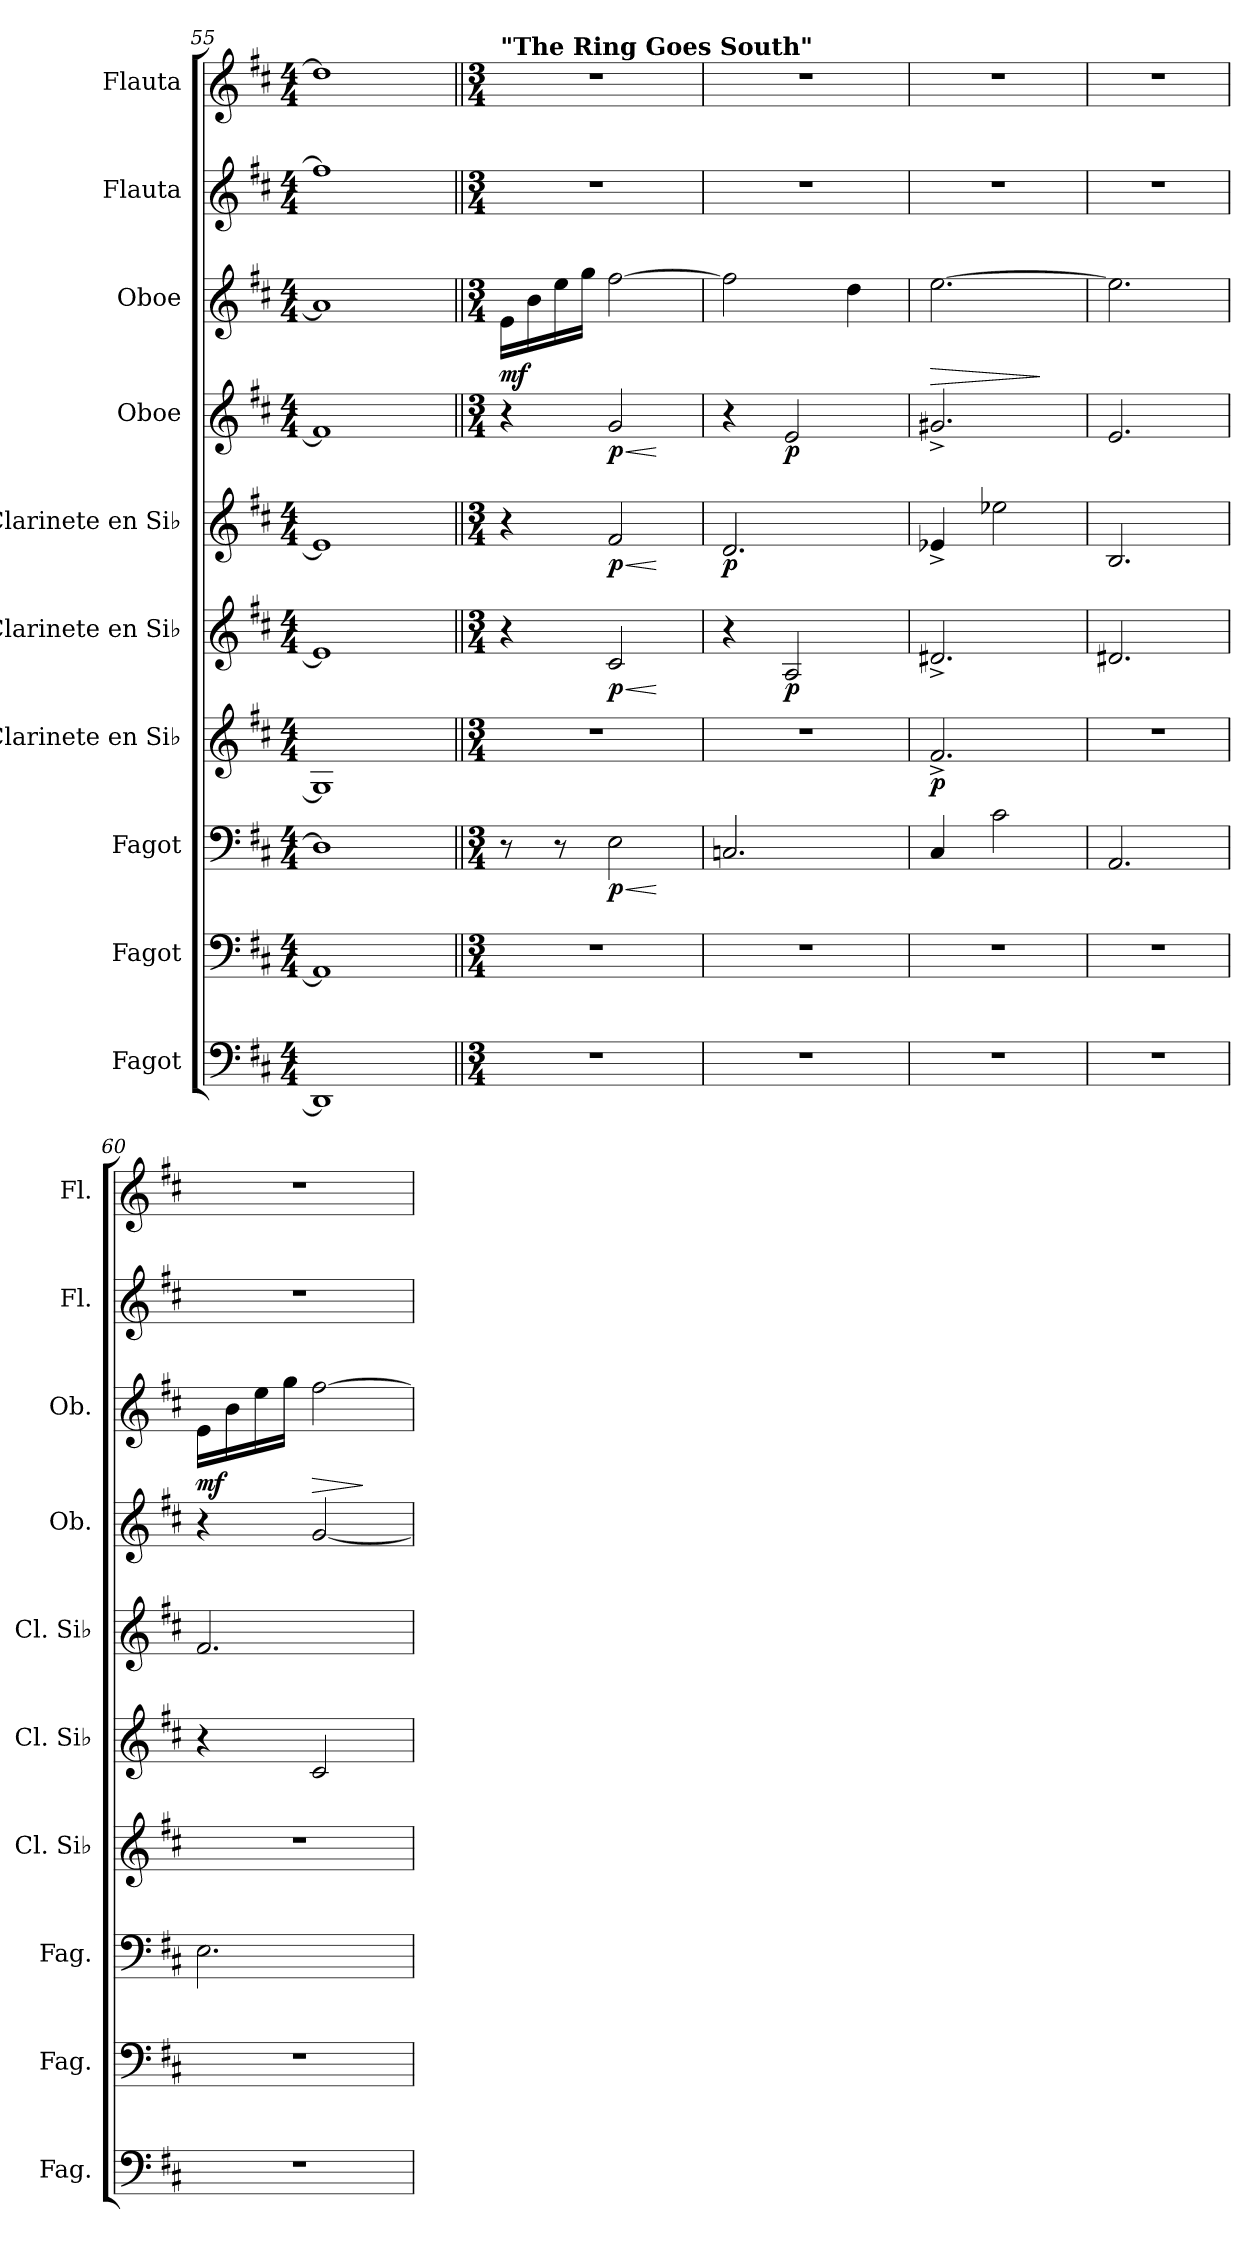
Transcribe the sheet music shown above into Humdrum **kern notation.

**kern	**kern	**kern	**dynam	**kern	**dynam	**kern	**dynam	**kern	**dynam	**kern	**dynam	**kern	**dynam	**kern	**kern
*part10	*part9	*part8	*part8	*part7	*part7	*part6	*part6	*part5	*part5	*part4	*part4	*part3	*part3	*part2	*part1
*staff10	*staff9	*staff8	*staff8	*staff7	*staff7	*staff6	*staff6	*staff5	*staff5	*staff4	*staff4	*staff3	*staff3	*staff2	*staff1
*I"Fagot	*I"Fagot	*I"Fagot	*	*I"Clarinete en Si♭	*	*I"Clarinete en Si♭	*	*I"Clarinete en Si♭	*	*I"Oboe	*	*I"Oboe	*	*I"Flauta	*I"Flauta
*I'Fag.	*I'Fag.	*I'Fag.	*	*I'Cl. Si♭	*	*I'Cl. Si♭	*	*I'Cl. Si♭	*	*I'Ob.	*	*I'Ob.	*	*I'Fl.	*I'Fl.
*clefF4	*clefF4	*clefF4	*	*clefG2	*	*clefG2	*	*clefG2	*	*clefG2	*	*clefG2	*	*clefG2	*clefG2
*	*	*	*	*ITrd1c2	*	*ITrd1c2	*	*ITrd1c2	*	*	*	*	*	*	*
*k[f#c#]	*k[f#c#]	*k[f#c#]	*	*k[]	*	*k[]	*	*k[]	*	*k[f#c#]	*	*k[f#c#]	*	*k[f#c#]	*k[f#c#]
*M4/4	*M4/4	*M4/4	*	*M4/4	*	*M4/4	*	*M4/4	*	*M4/4	*	*M4/4	*	*M4/4	*M4/4
=55	=55	=55	=55	=55	=55	=55	=55	=55	=55	=55	=55	=55	=55	=55	=55
1DD]	1AA]	1D]	.	1F#]	.	1d]	.	1d]	.	1f#]	.	1a]	.	1ff#]	1ddZ]
=56||	=56||	=56||	=56||	=56||	=56||	=56||	=56||	=56||	=56||	=56||	=56||	=56||	=56||	=56||	=56||
!!LO:REH:place=s1:a:B:fs=14:t=C
*M3/4	*M3/4	*M3/4	*	*M3/4	*	*M3/4	*	*M3/4	*	*M3/4	*	*M3/4	*	*M3/4	*M3/4
*	*	*	*	*	*	*	*	*	*	*	*	*	*	*	*MM105
!	!	!	!	!	!	!	!	!	!	!	!	!	!	!	!LO:TX:a:B:t="The Ring Goes South"
!	!	!	!	!	!	!	!	!	!	!	!	!	!LO:DY:b	!	!
2.r	2.r	8r	.	2.r	.	4r	.	4r	.	4r	.	16e\LL	mf	2.r	2.r
.	.	.	.	.	.	.	.	.	.	.	.	16b\	.	.	.
.	.	8r	.	.	.	.	.	.	.	.	.	16ee\	.	.	.
.	.	.	.	.	.	.	.	.	.	.	.	16gg\JJ	.	.	.
!	!	!	!LO:HP:b	!	!	!	!LO:HP:b	!	!LO:HP:b	!	!LO:HP:b	!	!	!	!
!	!	!	!LO:DY:n=1:b	!	!	!	!LO:DY:n=1:b	!	!LO:DY:n=1:b	!	!LO:DY:n=1:b	!	!	!	!
.	.	2E\	< p	.	.	2B/	< p	2e/	< p	2g/	< p	[2ff#\	.	.	.
.	.	.	[	.	.	.	[	.	[	.	[	.	.	.	.
=57	=57	=57	=57	=57	=57	=57	=57	=57	=57	=57	=57	=57	=57	=57	=57
!	!	!	!	!	!	!	!	!	!LO:DY:b	!	!	!	!	!	!
2.r	2.r	2.Cn/	.	2.r	.	4r	.	2.c/	p	4r	.	2ff#\]	.	2.r	2.r
!	!	!	!	!	!	!	!LO:DY:b	!	!	!	!LO:DY:b	!	!	!	!
.	.	.	.	.	.	2G/	p	.	.	2e/	p	.	.	.	.
.	.	.	.	.	.	.	.	.	.	.	.	4dd\	.	.	.
=58	=58	=58	=58	=58	=58	=58	=58	=58	=58	=58	=58	=58	=58	=58	=58
!	!	!	!	!	!LO:DY:b	!	!	!	!	!	!	!	!LO:HP:b	!	!
2.r	2.r	4C#/	.	2.e^/	p	2.c#X^/	.	4d-X^/	.	2.g#X^/	.	[2.ee\	>	2.r	2.r
.	.	2c#\	.	.	.	.	.	2dd-X\	.	.	.	.	.	.	.
.	.	.	.	.	.	.	.	.	.	.	.	.	]	.	.
=59	=59	=59	=59	=59	=59	=59	=59	=59	=59	=59	=59	=59	=59	=59	=59
2.r	2.r	2.AA/	.	2.r	.	2.c#X/	.	2.A/	.	2.e/	.	2.ee\]	.	2.r	2.r
!!LO:LB:g=z
=60	=60	=60	=60	=60	=60	=60	=60	=60	=60	=60	=60	=60	=60	=60	=60
!	!	!	!	!	!	!	!	!	!	!	!	!	!LO:DY:b	!	!
2.r	2.r	2.E\	.	2.r	.	4r	.	2.e/	.	4r	.	16e\LL	mf	2.r	2.r
.	.	.	.	.	.	.	.	.	.	.	.	16b\	.	.	.
.	.	.	.	.	.	.	.	.	.	.	.	16ee\	.	.	.
.	.	.	.	.	.	.	.	.	.	.	.	16gg\JJ	.	.	.
!	!	!	!	!	!	!	!	!	!	!	!	!	!LO:HP:b	!	!
.	.	.	.	.	.	2B/	.	.	.	[2g/	.	[2ff#\	>	.	.
.	.	.	.	.	.	.	.	.	.	.	.	.	]	.	.
=	=	=	=	=	=	=	=	=	=	=	=	=	=	=	=
*-	*-	*-	*-	*-	*-	*-	*-	*-	*-	*-	*-	*-	*-	*-	*-
